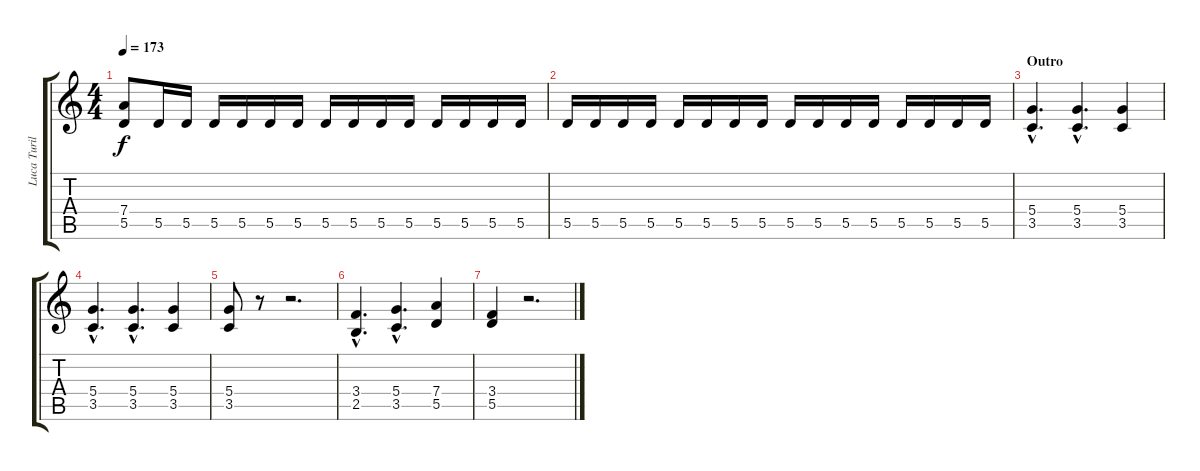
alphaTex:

\track ("Luca Turilli" "Luca Turil") {instrument distortionguitar}
\staff {score tabs}
\tuning (E4 B3 G3 D3 A2 E2) {hide}
\ts (4 4)
\tempo 173
\clef g2
\ks c
(7.4 5.5).8{dy f} 5.5.16 5.5.16 5.5.16 5.5.16 5.5.16 5.5.16 5.5.16 5.5.16 5.5.16 5.5.16 5.5.16 5.5.16 5.5.16 5.5.16 |
5.5.16 5.5.16 5.5.16 5.5.16 5.5.16 5.5.16 5.5.16 5.5.16 5.5.16 5.5.16 5.5.16 5.5.16 5.5.16 5.5.16 5.5.16 5.5.16 |
\section ("" "Outro")
(5.4{hac} 3.5{hac}).4{d} (5.4{hac} 3.5{hac}).4{d} (5.4 3.5).4 |
(5.4{hac} 3.5{hac}).4{d} (5.4{hac} 3.5{hac}).4{d} (5.4 3.5).4 |
(5.4 3.5).8 r.8 r.2{d} |
(3.4{hac} 2.5{hac}).4{d} (5.4{hac} 3.5{hac}).4{d} (7.4 5.5).4 |
(3.4 5.5).4 r.2{d}
